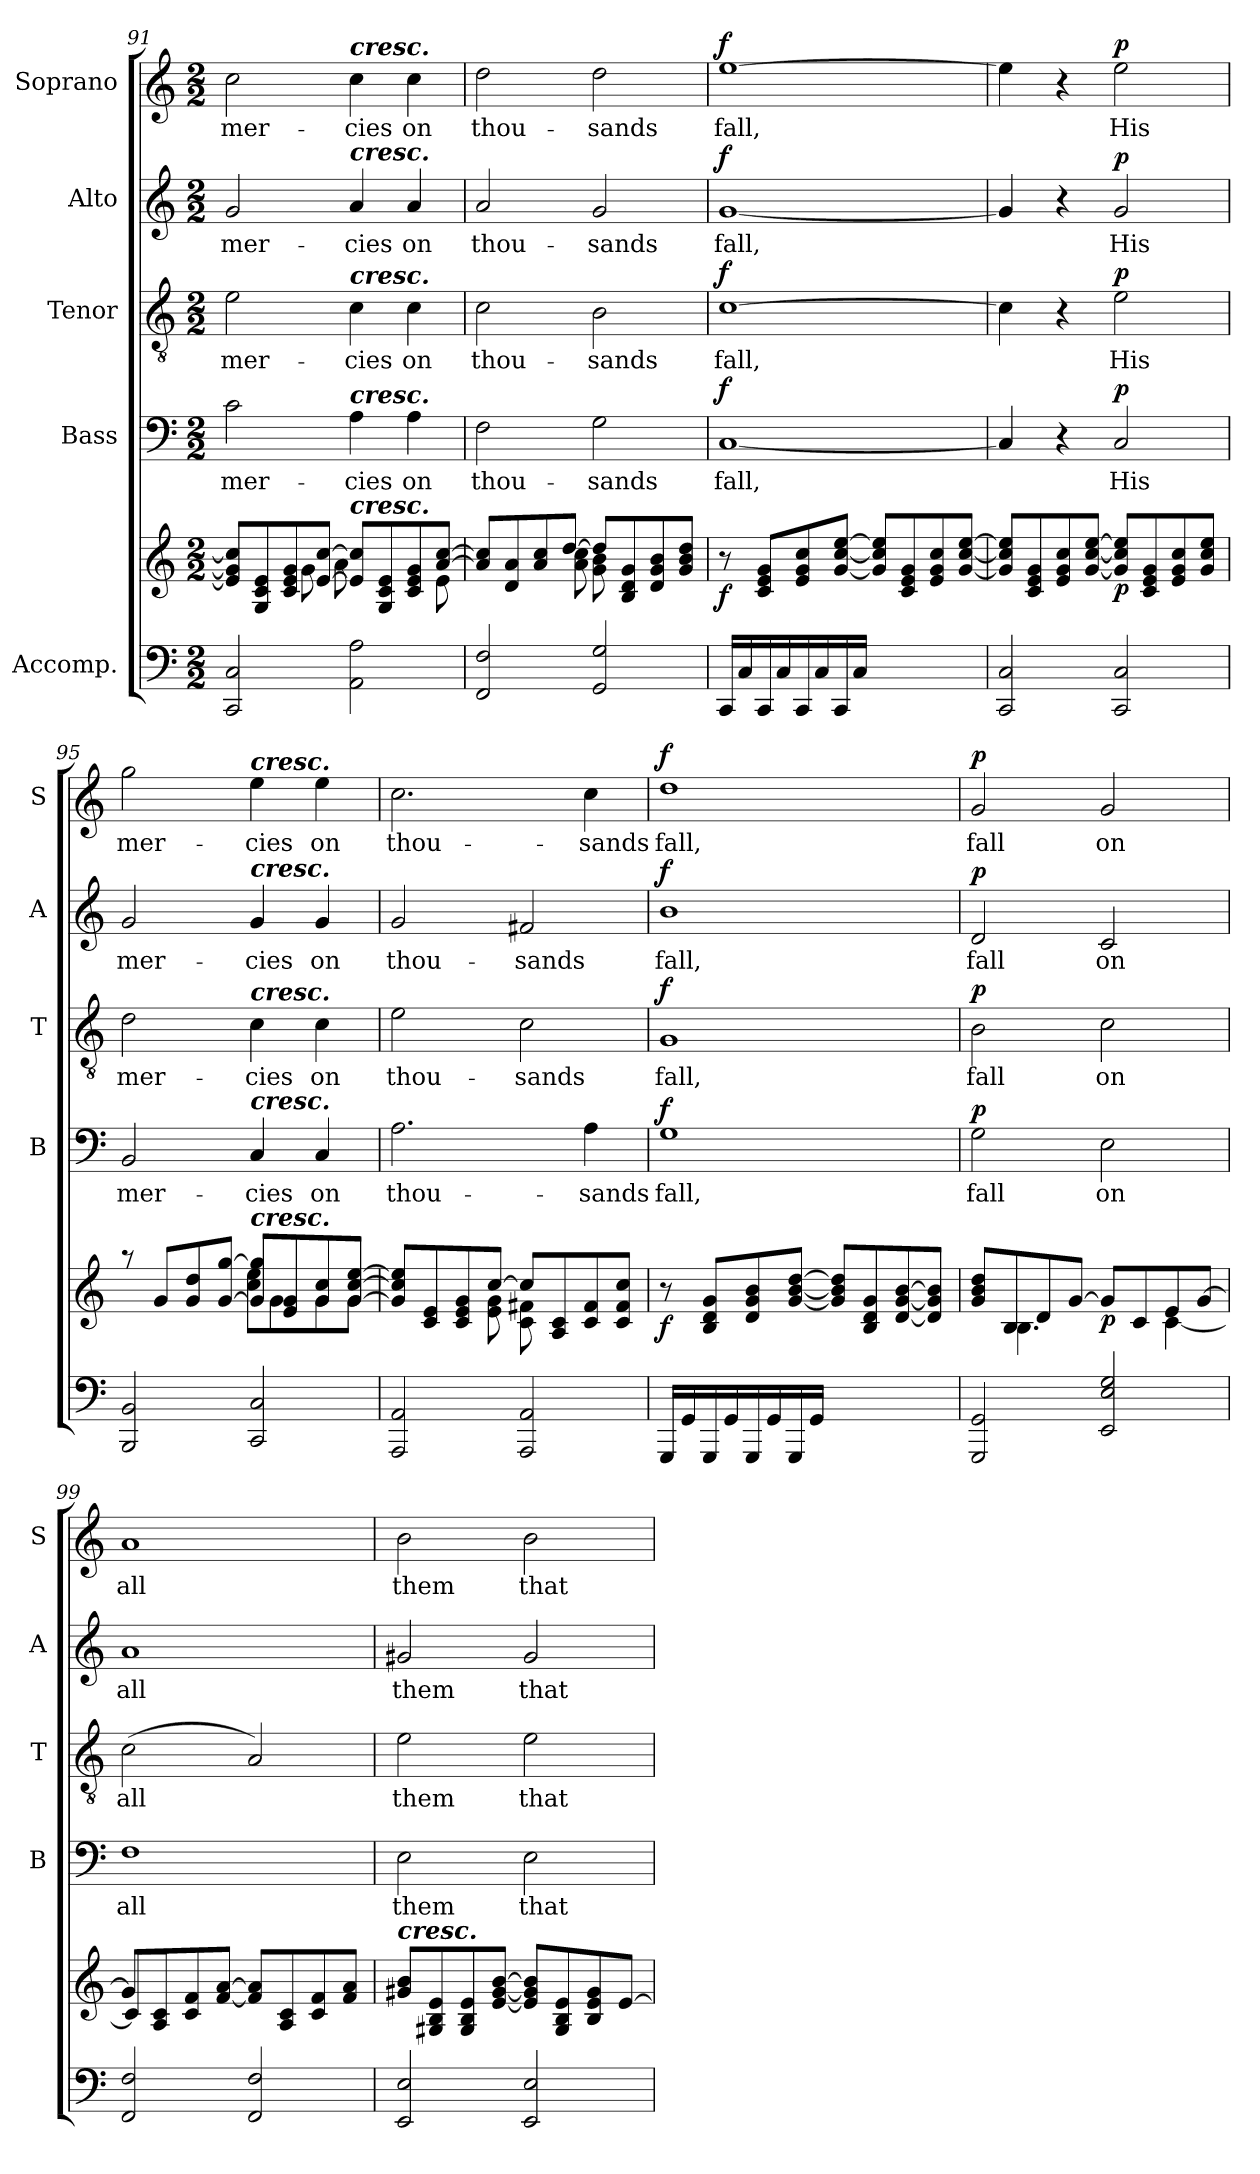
**kern	**kern	**dynam	**kern	**text	**dynam	**kern	**text	**dynam	**kern	**text	**dynam	**kern	**text	**dynam
*part5	*part5	*part5	*part4	*part4	*part4	*part3	*part3	*part3	*part2	*part2	*part2	*part1	*part1	*part1
*staff6	*staff5	*staff5/6	*staff4	*staff4	*staff4	*staff3	*staff3	*staff3	*staff2	*staff2	*staff2	*staff1	*staff1	*staff1
*I"Accomp.	*	*	*I"Bass	*	*	*I"Tenor	*	*	*I"Alto	*	*	*I"Soprano	*	*
*	*	*	*I'B	*	*	*I'T	*	*	*I'A	*	*	*I'S	*	*
*clefF4	*clefG2	*	*clefF4	*	*	*clefGv2	*	*	*clefG2	*	*	*clefG2	*	*
*k[]	*k[]	*	*k[]	*	*	*k[]	*	*	*k[]	*	*	*k[]	*	*
*C:	*C:	*	*C:	*	*	*C:	*	*	*C:	*	*	*C:	*	*
*M2/2	*M2/2	*	*M2/2	*	*	*M2/2	*	*	*M2/2	*	*	*M2/2	*	*
=91	=91	=91	=91	=91	=91	=91	=91	=91	=91	=91	=91	=91	=91	=91
*	*^	*	*	*	*	*	*	*	*	*	*	*	*	*
!	!	!	!	!	!LO:LY:b	!	!	!LO:LY:b	!	!	!LO:LY:b	!	!	!LO:LY:b	!
2CC/ 2C/	8e/] 8g/] 8cc/]L	4.ryy	.	2c\	mer-	.	2e\	mer-	.	2g/	mer-	.	2cc\	mer-	.
.	8G/ 8c/ 8e/	.	.	.	.	.	.	.	.	.	.	.	.	.	.
.	8c/ 8e/ 8g/	.	.	.	.	.	.	.	.	.	.	.	.	.	.
.	[8e/ [8cc/J	8g\	.	.	.	.	.	.	.	.	.	.	.	.	.
!	!	!	!	!	!	!	!	!	!	!	!	!	!LO:TX:a:Bi:t=cresc.	!	!
!	!	!	!	!	!	!	!	!	!	!LO:TX:a:Bi:t=cresc.	!	!	!	!	!
!	!	!	!	!	!	!	!LO:TX:a:Bi:t=cresc.	!	!	!	!	!	!	!	!
!	!	!	!	!LO:TX:a:Bi:t=cresc.	!	!	!	!	!	!	!	!	!	!	!
!	!LO:TX:a:Bi:t=cresc.	!	!	!	!	!	!	!	!	!	!	!	!	!	!
!	!	!	!	!	!LO:LY:b	!	!	!LO:LY:b	!	!	!LO:LY:b	!	!	!LO:LY:b	!
2AA\ 2A\	8e/] 8cc/]L	8a\	.	4A\	-cies	.	4c\	-cies	.	4a/	-cies	.	4cc\	-cies	.
.	8G/ 8c/ 8e/	4ryy	.	.	.	.	.	.	.	.	.	.	.	.	.
!	!	!	!	!	!LO:LY:b	!	!	!LO:LY:b	!	!	!LO:LY:b	!	!	!LO:LY:b	!
.	8c/ 8e/ 8g/	.	.	4A\	on	.	4c\	on	.	4a/	on	.	4cc\	on	.
.	[8a/ [8cc/J	8e\	.	.	.	.	.	.	.	.	.	.	.	.	.
=92	=92	=92	=92	=92	=92	=92	=92	=92	=92	=92	=92	=92	=92	=92	=92
!	!	!	!	!	!LO:LY:b	!	!	!LO:LY:b	!	!	!LO:LY:b	!	!	!LO:LY:b	!
2FF/ 2F/	8a/] 8cc/]L	4.ryy	.	2F\	thou-	.	2c\	thou-	.	2a/	thou-	.	2dd\	thou-	.
.	8d/ 8a/	.	.	.	.	.	.	.	.	.	.	.	.	.	.
.	8a/ 8cc/	.	.	.	.	.	.	.	.	.	.	.	.	.	.
.	[8dd/J	8a\ 8cc\	.	.	.	.	.	.	.	.	.	.	.	.	.
!	!	!	!	!	!LO:LY:b	!	!	!LO:LY:b	!	!	!LO:LY:b	!	!	!LO:LY:b	!
2GG/ 2G/	8dd/L]	8g\ 8b\	.	2G\	-sands	.	2B\	-sands	.	2g/	-sands	.	2dd\	-sands	.
.	8B/ 8d/ 8g/	4.ryy	.	.	.	.	.	.	.	.	.	.	.	.	.
.	8d/ 8g/ 8b/	.	.	.	.	.	.	.	.	.	.	.	.	.	.
.	8g/ 8b/ 8dd/J	.	.	.	.	.	.	.	.	.	.	.	.	.	.
*	*v	*v	*	*	*	*	*	*	*	*	*	*	*	*	*
=93	=93	=93	=93	=93	=93	=93	=93	=93	=93	=93	=93	=93	=93	=93
!	!	!LO:DY:b	!	!LO:LY:b	!LO:DY:b	!	!LO:LY:b	!LO:DY:b	!	!LO:LY:b	!LO:DY:b	!	!LO:LY:b	!LO:DY:b
16CC/LL	8r	f	[1C	fall,	f	[1c	fall,	f	[1g	fall,	f	[1ee	fall,	f
16C/	.	.	.	.	.	.	.	.	.	.	.	.	.	.
16CC/	8c/ 8e/ 8g/L	.	.	.	.	.	.	.	.	.	.	.	.	.
16C/	.	.	.	.	.	.	.	.	.	.	.	.	.	.
16CC/	8e/ 8g/ 8cc/	.	.	.	.	.	.	.	.	.	.	.	.	.
16C/	.	.	.	.	.	.	.	.	.	.	.	.	.	.
16CC/	[8g/ [8cc/ [8ee/J	.	.	.	.	.	.	.	.	.	.	.	.	.
16C/JJ	.	.	.	.	.	.	.	.	.	.	.	.	.	.
2ryy	8g/] 8cc/] 8ee/]L	.	.	.	.	.	.	.	.	.	.	.	.	.
.	8c/ 8e/ 8g/	.	.	.	.	.	.	.	.	.	.	.	.	.
.	8e/ 8g/ 8cc/	.	.	.	.	.	.	.	.	.	.	.	.	.
.	[8g/ [8cc/ [8ee/J	.	.	.	.	.	.	.	.	.	.	.	.	.
=94	=94	=94	=94	=94	=94	=94	=94	=94	=94	=94	=94	=94	=94	=94
2CC/ 2C/	8g/] 8cc/] 8ee/]L	.	4C/]	.	.	4c\]	.	.	4g/]	.	.	4ee\]	.	.
.	8c/ 8e/ 8g/	.	.	.	.	.	.	.	.	.	.	.	.	.
.	8e/ 8g/ 8cc/	.	4r	.	.	4r	.	.	4r	.	.	4r	.	.
.	[8g/ [8cc/ [8ee/J	.	.	.	.	.	.	.	.	.	.	.	.	.
!	!	!LO:DY:b	!	!LO:LY:b	!LO:DY:b	!	!LO:LY:b	!LO:DY:b	!	!LO:LY:b	!LO:DY:b	!	!LO:LY:b	!LO:DY:b
2CC/ 2C/	8g/] 8cc/] 8ee/]L	p	2C/	His	p	2e\	His	p	2g/	His	p	2ee\	His	p
.	8c/ 8e/ 8g/	.	.	.	.	.	.	.	.	.	.	.	.	.
.	8e/ 8g/ 8cc/	.	.	.	.	.	.	.	.	.	.	.	.	.
.	8g/ 8cc/ 8ee/J	.	.	.	.	.	.	.	.	.	.	.	.	.
!!LO:PB:g=z
=95	=95	=95	=95	=95	=95	=95	=95	=95	=95	=95	=95	=95	=95	=95
*	*^	*	*	*	*	*	*	*	*	*	*	*	*	*
!	!	!	!	!	!LO:LY:b	!	!	!LO:LY:b	!	!	!LO:LY:b	!	!	!LO:LY:b	!
2BBB/ 2BB/	8raa	2ryy	.	2BB/	mer-	.	2d\	mer-	.	2g/	mer-	.	2gg\	mer-	.
.	8g/L	.	.	.	.	.	.	.	.	.	.	.	.	.	.
.	8g/ 8dd/	.	.	.	.	.	.	.	.	.	.	.	.	.	.
.	[8g/ [8gg/J	.	.	.	.	.	.	.	.	.	.	.	.	.	.
!	!	!	!	!	!	!	!	!	!	!	!	!	!LO:TX:a:Bi:t=cresc.	!	!
!	!	!	!	!	!	!	!	!	!	!LO:TX:a:Bi:t=cresc.	!	!	!	!	!
!	!	!	!	!	!	!	!LO:TX:a:Bi:t=cresc.	!	!	!	!	!	!	!	!
!	!	!	!	!LO:TX:a:Bi:t=cresc.	!	!	!	!	!	!	!	!	!	!	!
!	!LO:TX:a:Bi:t=cresc.	!	!	!	!	!	!	!	!	!	!	!	!	!	!
!	!	!	!	!	!LO:LY:b	!	!	!LO:LY:b	!	!	!LO:LY:b	!	!	!LO:LY:b	!
2CC/ 2C/	8g/] 8gg/]L	8cc\ 8ee\L	.	4C/	-cies	.	4c\	-cies	.	4g/	-cies	.	4ee\	-cies	.
.	8e/ 8g/	8g\	.	.	.	.	.	.	.	.	.	.	.	.	.
!	!	!	!	!	!LO:LY:b	!	!	!LO:LY:b	!	!	!LO:LY:b	!	!	!LO:LY:b	!
.	8g/ 8cc/	8g\	.	4C/	on	.	4c\	on	.	4g/	on	.	4ee\	on	.
.	[8g/ [8cc/ [8ee/J	8g\J	.	.	.	.	.	.	.	.	.	.	.	.	.
=96	=96	=96	=96	=96	=96	=96	=96	=96	=96	=96	=96	=96	=96	=96	=96
!	!	!	!	!	!LO:LY:b	!	!	!LO:LY:b	!	!	!LO:LY:b	!	!	!LO:LY:b	!
2AAA/ 2AA/	8g/] 8cc/] 8ee/]L	4.ryy	.	2.A\	thou-	.	2e\	thou-	.	2g/	thou-	.	2.cc\	thou-	.
.	8c/ 8e/	.	.	.	.	.	.	.	.	.	.	.	.	.	.
.	8c/ 8e/ 8g/	.	.	.	.	.	.	.	.	.	.	.	.	.	.
.	[8cc/J	8e\ 8g\	.	.	.	.	.	.	.	.	.	.	.	.	.
!	!	!	!	!	!	!	!	!LO:LY:b	!	!	!LO:LY:b	!	!	!	!
2AAA/ 2AA/	8cc/L]	8c\ 8f#X\	.	.	.	.	2c\	-sands	.	2f#X/	-sands	.	.	.	.
.	8A/ 8c/	4.ryy	.	.	.	.	.	.	.	.	.	.	.	.	.
!	!	!	!	!	!LO:LY:b	!	!	!	!	!	!	!	!	!LO:LY:b	!
.	8c/ 8f#/	.	.	4A\	-sands	.	.	.	.	.	.	.	4cc\	-sands	.
.	8c/ 8f#/ 8cc/J	.	.	.	.	.	.	.	.	.	.	.	.	.	.
*	*v	*v	*	*	*	*	*	*	*	*	*	*	*	*	*
!!LO:LB:g=z
=97	=97	=97	=97	=97	=97	=97	=97	=97	=97	=97	=97	=97	=97	=97
!	!	!LO:DY:b	!	!LO:LY:b	!LO:DY:b	!	!LO:LY:b	!LO:DY:b	!	!LO:LY:b	!LO:DY:b	!	!LO:LY:b	!LO:DY:b
16GGG/LL	8r	f	1G	fall,	f	1G	fall,	f	1b	fall,	f	1dd	fall,	f
16GG/	.	.	.	.	.	.	.	.	.	.	.	.	.	.
16GGG/	8B/ 8d/ 8g/L	.	.	.	.	.	.	.	.	.	.	.	.	.
16GG/	.	.	.	.	.	.	.	.	.	.	.	.	.	.
16GGG/	8d/ 8g/ 8b/	.	.	.	.	.	.	.	.	.	.	.	.	.
16GG/	.	.	.	.	.	.	.	.	.	.	.	.	.	.
16GGG/	[8g/ [8b/ [8dd/J	.	.	.	.	.	.	.	.	.	.	.	.	.
16GG/JJ	.	.	.	.	.	.	.	.	.	.	.	.	.	.
2ryy	8g/] 8b/] 8dd/]L	.	.	.	.	.	.	.	.	.	.	.	.	.
.	8B/ 8d/ 8g/	.	.	.	.	.	.	.	.	.	.	.	.	.
.	[8d/ [8g/ [8b/	.	.	.	.	.	.	.	.	.	.	.	.	.
.	8d/] 8g/] 8b/]J	.	.	.	.	.	.	.	.	.	.	.	.	.
=98	=98	=98	=98	=98	=98	=98	=98	=98	=98	=98	=98	=98	=98	=98
*	*^	*	*	*	*	*	*	*	*	*	*	*	*	*
!	!	!	!	!	!LO:LY:b	!LO:DY:b	!	!LO:LY:b	!LO:DY:b	!	!LO:LY:b	!LO:DY:b	!	!LO:LY:b	!LO:DY:b
2GGG/ 2GG/	8g/ 8b/ 8dd/L	8ryy	.	2G\	fall	p	2B\	fall	p	2d/	fall	p	2g/	fall	p
.	8B/	4.B\	.	.	.	.	.	.	.	.	.	.	.	.	.
.	8d/	.	.	.	.	.	.	.	.	.	.	.	.	.	.
.	[8g/J	.	.	.	.	.	.	.	.	.	.	.	.	.	.
!	!	!	!LO:DY:b	!	!LO:LY:b	!	!	!LO:LY:b	!	!	!LO:LY:b	!	!	!LO:LY:b	!
2EE/ 2E/ 2G/	8g/L]	4ryy	p	2E\	on	.	2c\	on	.	2c/	on	.	2g/	on	.
.	8c/	.	.	.	.	.	.	.	.	.	.	.	.	.	.
.	8e/	[4c\	.	.	.	.	.	.	.	.	.	.	.	.	.
.	[8g/J	.	.	.	.	.	.	.	.	.	.	.	.	.	.
=99	=99	=99	=99	=99	=99	=99	=99	=99	=99	=99	=99	=99	=99	=99	=99
!	!	!	!	!	!LO:LY:b	!	!	!LO:LY:b	!	!	!LO:LY:b	!	!	!LO:LY:b	!
2FF/ 2F/	8g/L]	8c/L]	.	1F	all	.	(<2c\	all	.	1a	all	.	1a	all	.
.	8A/ 8c/	8c/Jyy	.	.	.	.	.	.	.	.	.	.	.	.	.
.	8c/ 8f/	2.ryy	.	.	.	.	.	.	.	.	.	.	.	.	.
.	[8f/ [8a/J	.	.	.	.	.	.	.	.	.	.	.	.	.	.
2FF/ 2F/	8f/] 8a/]L	.	.	.	.	.	2A/)	.	.	.	.	.	.	.	.
.	8A/ 8c/	.	.	.	.	.	.	.	.	.	.	.	.	.	.
.	8c/ 8f/	.	.	.	.	.	.	.	.	.	.	.	.	.	.
.	8f/ 8a/J	.	.	.	.	.	.	.	.	.	.	.	.	.	.
=100	=100	=100	=100	=100	=100	=100	=100	=100	=100	=100	=100	=100	=100	=100	=100
!	!LO:TX:a:Bi:t=cresc.	!	!	!	!	!	!	!	!	!	!	!	!	!	!
!	!	!	!	!	!LO:LY:b	!	!	!LO:LY:b	!	!	!LO:LY:b	!	!	!LO:LY:b	!
2EE/ 2E/	8g#X/ 8b/L	2.ryy	.	2E\	them	.	2e\	them	.	2g#X/	them	.	2b\	them	.
.	8G#X/ 8B/ 8e/	.	.	.	.	.	.	.	.	.	.	.	.	.	.
.	8G#/ 8B/ 8e/	.	.	.	.	.	.	.	.	.	.	.	.	.	.
.	[8e/ [8g#/ [8b/J	.	.	.	.	.	.	.	.	.	.	.	.	.	.
!	!	!	!	!	!LO:LY:b	!	!	!LO:LY:b	!	!	!LO:LY:b	!	!	!LO:LY:b	!
2EE/ 2E/	8e/] 8g#/] 8b/]L	.	.	2E\	that	.	2e\	that	.	2g#/	that	.	2b\	that	.
.	8G#/ 8B/ 8e/	.	.	.	.	.	.	.	.	.	.	.	.	.	.
.	8B/ 8e/ 8g#/	8g#/Lyy	.	.	.	.	.	.	.	.	.	.	.	.	.
.	[8e/J	8g#/ 8b/J	.	.	.	.	.	.	.	.	.	.	.	.	.
*	*v	*v	*	*	*	*	*	*	*	*	*	*	*	*	*
=	=	=	=	=	=	=	=	=	=	=	=	=	=	=
*-	*-	*-	*-	*-	*-	*-	*-	*-	*-	*-	*-	*-	*-	*-
